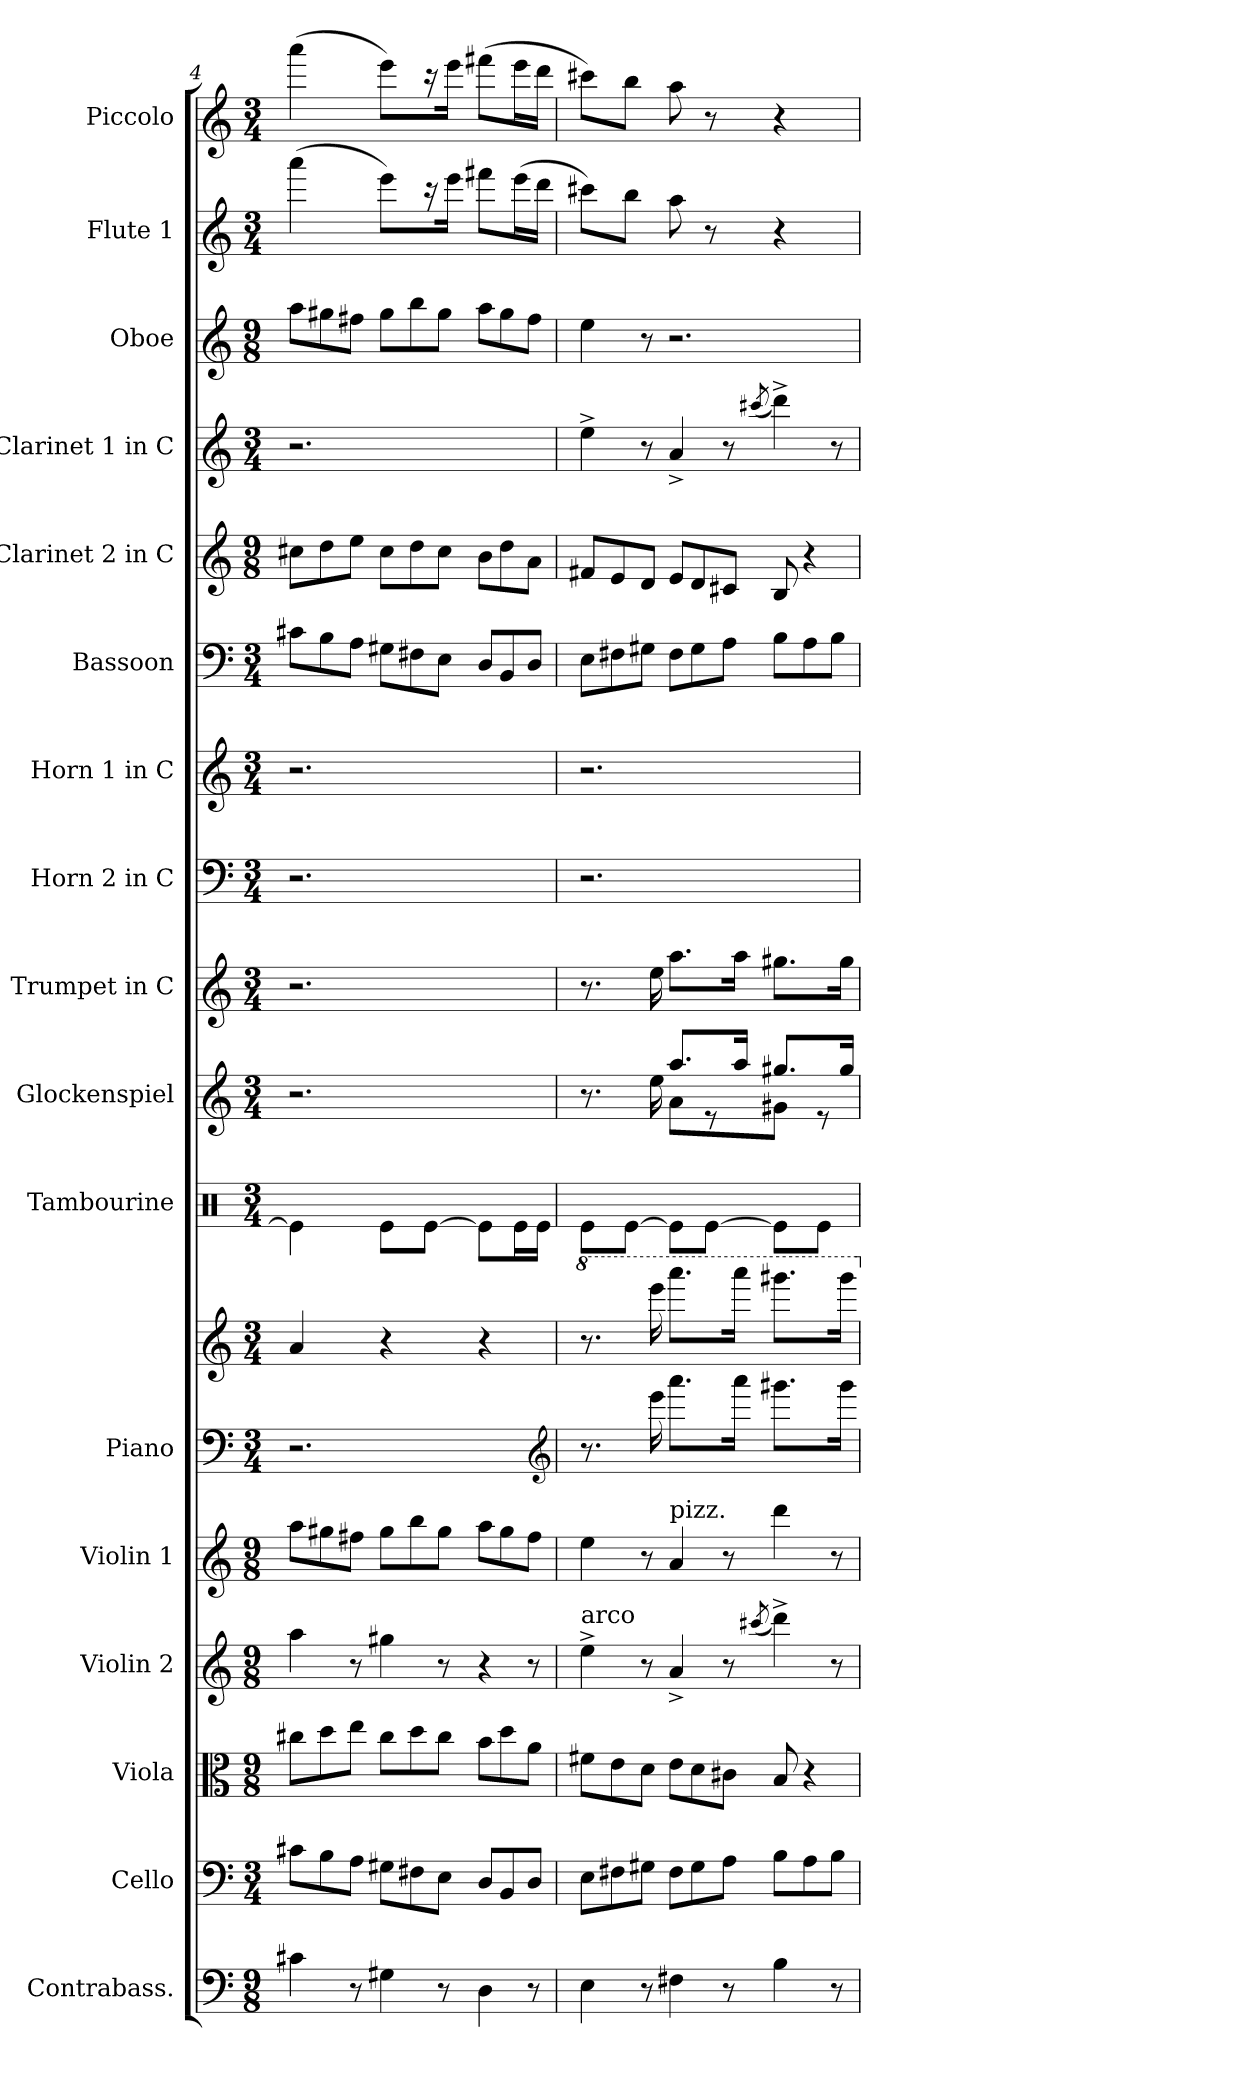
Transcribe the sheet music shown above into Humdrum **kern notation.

**kern	**kern	**kern	**kern	**kern	**kern	**kern	**kern	**kern	**kern	**kern	**kern	**kern	**kern	**kern	**kern	**kern	**kern
*part17	*part16	*part15	*part14	*part13	*part12	*part12	*part11	*part10	*part9	*part8	*part7	*part6	*part5	*part4	*part3	*part2	*part1
*staff18	*staff17	*staff16	*staff15	*staff14	*staff13	*staff12	*staff11	*staff10	*staff9	*staff8	*staff7	*staff6	*staff5	*staff4	*staff3	*staff2	*staff1
*I"Contrabass.	*I"Cello	*I"Viola	*I"Violin 2	*I"Violin 1	*I"Piano	*	*I"Tambourine	*I"Glockenspiel	*I"Trumpet in C	*I"Horn 2 in C	*I"Horn 1 in C	*I"Bassoon	*I"Clarinet 2 in C	*I"Clarinet 1 in C	*I"Oboe	*I"Flute 1	*I"Piccolo
*I'Cb.	*	*I'Vla.	*I'Vln. 2	*I'Vln. 1	*I'Pno	*	*I'Tamb.	*I'Glock.	*I'Tpt.	*I'Hn. 2	*I'Hn. 1	*I'Bsn.	*I'Cl. 2	*I'Cl. 1	*I'Ob.	*I'Fl. 1	*I'Picc.
*clefF4	*clefF4	*clefC3	*clefG2	*clefG2	*clefF4	*clefG2	*clefX	*clefG2	*clefG2	*clefF4	*clefG2	*clefF4	*clefG2	*clefG2	*clefG2	*clefG2	*clefG2
*ITrd7c12	*	*	*	*	*	*	*	*ITrd-14c-24	*	*	*	*	*	*	*	*	*ITrd-7c-12
*k[]	*k[]	*k[]	*k[]	*k[]	*k[]	*k[]	*k[]	*k[]	*k[]	*k[]	*k[]	*k[]	*k[]	*k[]	*k[]	*k[]	*k[]
*M9/8	*M3/4	*M9/8	*M9/8	*M9/8	*M3/4	*M3/4	*M3/4	*M3/4	*M3/4	*M3/4	*M3/4	*M3/4	*M9/8	*M3/4	*M9/8	*M3/4	*M3/4
*Xtuplet	*Xtuplet	*Xtuplet	*Xtuplet	*Xtuplet	*	*	*	*	*	*	*	*Xtuplet	*Xtuplet	*	*Xtuplet	*	*
=4	=4	=4	=4	=4	=4	=4	=4	=4	=4	=4	=4	=4	=4	=4	=4	=4	=4
6C#X	12c#XL	12cc#XL	6aa	12aaL	2.r	4a	4Re\]	2.r	2.r	2.r	2.r	12c#XL	12cc#XL	2.r	12aaL	(4aaa	(4aaaa
.	12B	12dd	.	12gg#X	.	.	.	.	.	.	.	12B	12dd	.	12gg#X	.	.
12r	12AJ	12eeJ	12r	12ff#XJ	.	.	.	.	.	.	.	12AJ	12eeJ	.	12ff#XJ	.	.
6GG#X	12G#XL	12cc#L	6gg#X	12gg#L	.	4r	8Re\L	.	.	.	.	12G#XL	12cc#L	.	12gg#L	8eeeL)	8eeeeL)
.	12F#X	12dd	.	12bb	.	.	.	.	.	.	.	12F#X	12dd	.	12bb	.	.
.	.	.	.	.	.	.	[8Re\J	.	.	.	.	.	.	.	.	16r	16r
12r	12EJ	12cc#J	12r	12gg#J	.	.	.	.	.	.	.	12EJ	12cc#J	.	12gg#J	.	.
.	.	.	.	.	.	.	.	.	.	.	.	.	.	.	.	16eeeJk	16eeeeJk
6DD	12DL	12bL	6r	12aaL	.	4r	8Re\L]	.	.	.	.	12DL	12bL	.	12aaL	8fff#XL	(8ffff#XL
.	12BB	12dd	.	12gg#	.	.	.	.	.	.	.	12BB	12dd	.	12gg#	.	.
.	.	.	.	.	.	.	16Re\L	.	.	.	.	.	.	.	.	(16eeeL	16eeeeL
12r	12DJ	12aJ	12r	12ff#J	.	.	.	.	.	.	.	12DJ	12aJ	.	12ff#J	.	.
.	.	.	.	.	.	.	16Re\JJ	.	.	.	.	.	.	.	.	16dddJJ	16ddddJJ
*	*	*	*	*	*clefG2	*	*	*	*	*	*	*	*	*	*	*	*
=5	=5	=5	=5	=5	=5	=5	=5	=5	=5	=5	=5	=5	=5	=5	=5	=5	=5
*	*	*	*	*	*	*8va	*	*	*	*	*	*	*	*	*	*	*
*	*	*	*	*	*	*	*	*^	*	*	*	*	*	*	*	*	*
*	*	*	*	*	*	*	*	*	*	*	*	*	*	*	*Xtuplet	*	*	*
!	!	!	!LO:TX:a:t=arco	!	!	!	!	!	!	!	!	!	!	!	!	!	!	!
6EE	12EL	12f#XL	6ee^	6ee	8.r	8.r	8Re\L	8.r	4ryy	8.r	2.r	2.r	12EL	12f#XL	6ee^	6ee	8ccc#XL)	8cccc#XL)
.	12F#X	12e	.	.	.	.	.	.	.	.	.	.	12F#X	12e	.	.	.	.
.	.	.	.	.	.	.	[8Re\J	.	.	.	.	.	.	.	.	.	8bbJ	8bbbJ
12r	12G#XJ	12dJ	12r	12r	.	.	.	.	.	.	.	.	12G#XJ	12dJ	12r	12r	.	.
.	.	.	.	.	16eee	16eeee	.	16eeee	.	16ee	.	.	.	.	.	.	.	.
!	!	!	!	!LO:TX:a:t=pizz.	!	!	!	!	!	!	!	!	!	!	!	!	!	!
6FF#X	12F#L	12eL	6a^	6a	8.aaaL	8.aaaaL	8Re\L]	8.aaaaL	8aaaL	8.aaL	.	.	12F#L	12eL	6a^	3.r	8aa	8aaa
.	12G#	12d	.	.	.	.	.	.	.	.	.	.	12G#	12d	.	.	.	.
.	.	.	.	.	.	.	[8Re\J	.	8r	.	.	.	.	.	.	.	8r	8r
12r	12AJ	12c#XJ	12r	12r	.	.	.	.	.	.	.	.	12AJ	12c#XJ	12r	.	.	.
.	.	.	.	.	16aaaJk	16aaaaJk	.	16aaaaJk	.	16aaJk	.	.	.	.	.	.	.	.
.	.	.	(<8qccc#X/	.	.	.	.	.	.	.	.	.	.	.	(<8qccc#X/	.	.	.
6BB	12BL	12B	6ddd^)	6ddd	8.ggg#XL	8.gggg#XL	8Re\L]	8.gggg#XL	8ggg#XJ	8.gg#XL	.	.	12BL	12B	6ddd^)	.	4r	4r
.	12A	6r	.	.	.	.	.	.	.	.	.	.	12A	6r	.	.	.	.
.	.	.	.	.	.	.	[8Re\J	.	8r	.	.	.	.	.	.	.	.	.
12r	12BJ	.	12r	12r	.	.	.	.	.	.	.	.	12BJ	.	12r	.	.	.
.	.	.	.	.	16ggg#Jk	16gggg#Jk	.	16gggg#Jk	.	16gg#Jk	.	.	.	.	.	.	.	.
*	*	*	*	*	*	*	*	*v	*v	*	*	*	*	*	*	*	*	*
*	*	*	*	*	*	*X8va	*	*	*	*	*	*	*	*	*	*	*
=	=	=	=	=	=	=	=	=	=	=	=	=	=	=	=	=	=
*-	*-	*-	*-	*-	*-	*-	*-	*-	*-	*-	*-	*-	*-	*-	*-	*-	*-
